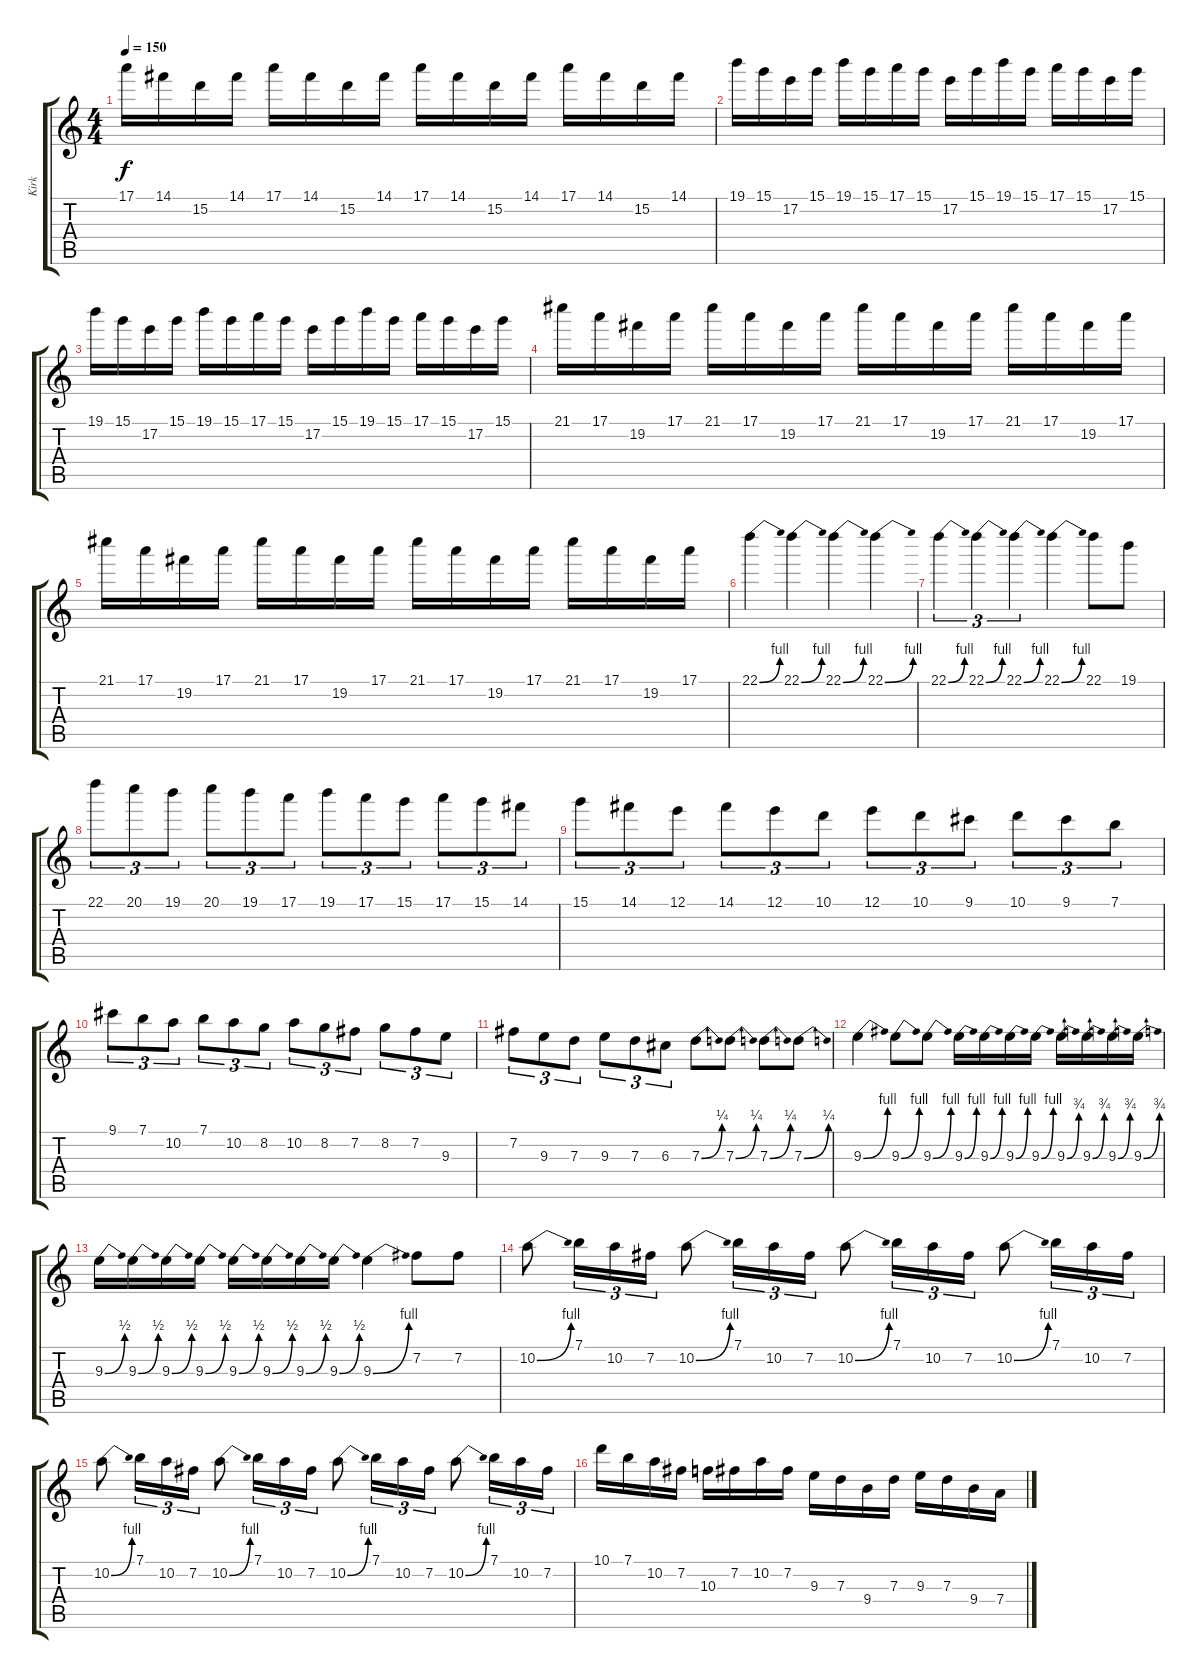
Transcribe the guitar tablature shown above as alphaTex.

\track ("Kirk" "Kirk") {instrument distortionguitar}
\staff {score tabs}
\tuning (E4 B3 G3 D3 A2 E2) {hide}
\ts (4 4)
\tempo 150
\clef g2
\ks c
17.1.16{dy f} 14.1.16 15.2.16 14.1.16 17.1.16 14.1.16 15.2.16 14.1.16 17.1.16 14.1.16 15.2.16 14.1.16 17.1.16 14.1.16 15.2.16 14.1.16 |
19.1.16 15.1.16 17.2.16 15.1.16 19.1.16 15.1.16 17.1.16 15.1.16 17.2.16 15.1.16 19.1.16 15.1.16 17.1.16 15.1.16 17.2.16 15.1.16 |
19.1.16 15.1.16 17.2.16 15.1.16 19.1.16 15.1.16 17.1.16 15.1.16 17.2.16 15.1.16 19.1.16 15.1.16 17.1.16 15.1.16 17.2.16 15.1.16 |
21.1.16 17.1.16 19.2.16 17.1.16 21.1.16 17.1.16 19.2.16 17.1.16 21.1.16 17.1.16 19.2.16 17.1.16 21.1.16 17.1.16 19.2.16 17.1.16 |
21.1.16 17.1.16 19.2.16 17.1.16 21.1.16 17.1.16 19.2.16 17.1.16 21.1.16 17.1.16 19.2.16 17.1.16 21.1.16 17.1.16 19.2.16 17.1.16 |
22.1{be (bend 0 0 60 4)}.4 22.1{be (bend 0 0 60 4)}.4 22.1{be (bend 0 0 60 4)}.4 22.1{be (bend 0 0 60 4)}.4 |
22.1{be (bend 0 0 60 4)}.4{tu (3 2)} 22.1{be (bend 0 0 60 4)}.4{tu (3 2)} 22.1{be (bend 0 0 60 4)}.4{tu (3 2)} 22.1{be (bend 0 0 60 4)}.4 22.1.8 19.1.8 |
22.1.8{tu (3 2)} 20.1.8{tu (3 2)} 19.1.8{tu (3 2)} 20.1.8{tu (3 2)} 19.1.8{tu (3 2)} 17.1.8{tu (3 2)} 19.1.8{tu (3 2)} 17.1.8{tu (3 2)} 15.1.8{tu (3 2)} 17.1.8{tu (3 2)} 15.1.8{tu (3 2)} 14.1.8{tu (3 2)} |
15.1.8{tu (3 2)} 14.1.8{tu (3 2)} 12.1.8{tu (3 2)} 14.1.8{tu (3 2)} 12.1.8{tu (3 2)} 10.1.8{tu (3 2)} 12.1.8{tu (3 2)} 10.1.8{tu (3 2)} 9.1.8{tu (3 2)} 10.1.8{tu (3 2)} 9.1.8{tu (3 2)} 7.1.8{tu (3 2)} |
9.1.8{tu (3 2)} 7.1.8{tu (3 2)} 10.2.8{tu (3 2)} 7.1.8{tu (3 2)} 10.2.8{tu (3 2)} 8.2.8{tu (3 2)} 10.2.8{tu (3 2)} 8.2.8{tu (3 2)} 7.2.8{tu (3 2)} 8.2.8{tu (3 2)} 7.2.8{tu (3 2)} 9.3.8{tu (3 2)} |
7.2.8{tu (3 2)} 9.3.8{tu (3 2)} 7.3.8{tu (3 2)} 9.3.8{tu (3 2)} 7.3.8{tu (3 2)} 6.3.8{tu (3 2)} 7.3{be (bend 0 0 60 1)}.8 7.3{be (bend 0 0 60 1)}.8 7.3{be (bend 0 0 60 1)}.8 7.3{be (bend 0 0 60 1)}.8 |
9.3{be (bend 0 0 60 4)}.4 9.3{be (bend 0 0 60 4)}.8 9.3{be (bend 0 0 60 4)}.8 9.3{be (bend 0 0 60 4)}.16 9.3{be (bend 0 0 60 4)}.16 9.3{be (bend 0 0 60 4)}.16 9.3{be (bend 0 0 60 4)}.16 9.3{be (bend 0 0 60 3)}.16 9.3{be (bend 0 0 60 3)}.16 9.3{be (bend 0 0 60 3)}.16 9.3{be (bend 0 0 60 3)}.16 |
9.3{be (bend 0 0 60 2)}.16 9.3{be (bend 0 0 60 2)}.16 9.3{be (bend 0 0 60 2)}.16 9.3{be (bend 0 0 60 2)}.16 9.3{be (bend 0 0 60 2)}.16 9.3{be (bend 0 0 60 2)}.16 9.3{be (bend 0 0 60 2)}.16 9.3{be (bend 0 0 60 2)}.16 9.3{be (bend 0 0 60 4)}.4 7.2.8 7.2.8 |
10.2{be (bend 0 0 60 4)}.8 7.1.16{tu (3 2)} 10.2.16{tu (3 2)} 7.2.16{tu (3 2)} 10.2{be (bend 0 0 60 4)}.8 7.1.16{tu (3 2)} 10.2.16{tu (3 2)} 7.2.16{tu (3 2)} 10.2{be (bend 0 0 60 4)}.8 7.1.16{tu (3 2)} 10.2.16{tu (3 2)} 7.2.16{tu (3 2)} 10.2{be (bend 0 0 60 4)}.8 7.1.16{tu (3 2)} 10.2.16{tu (3 2)} 7.2.16{tu (3 2)} |
10.2{be (bend 0 0 60 4)}.8 7.1.16{tu (3 2)} 10.2.16{tu (3 2)} 7.2.16{tu (3 2)} 10.2{be (bend 0 0 60 4)}.8 7.1.16{tu (3 2)} 10.2.16{tu (3 2)} 7.2.16{tu (3 2)} 10.2{be (bend 0 0 60 4)}.8 7.1.16{tu (3 2)} 10.2.16{tu (3 2)} 7.2.16{tu (3 2)} 10.2{be (bend 0 0 60 4)}.8 7.1.16{tu (3 2)} 10.2.16{tu (3 2)} 7.2.16{tu (3 2)} |
10.1.16 7.1.16 10.2.16 7.2.16 10.3.16 7.2.16 10.2.16 7.2.16 9.3.16 7.3.16 9.4.16 7.3.16 9.3.16 7.3.16 9.4.16 7.4.16
